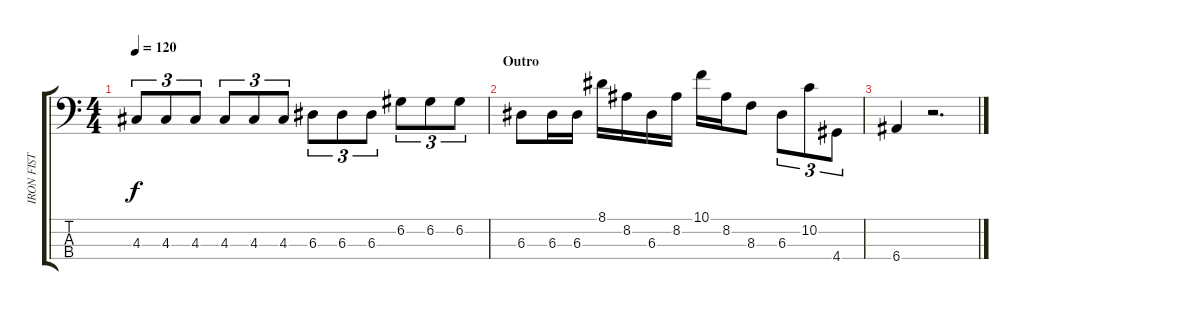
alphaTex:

\track ("IRON FIST" "IRON FIST") {instrument electricbassfinger}
\staff {score tabs}
\tuning (G2 D2 A1 E1) {hide}
\ts (4 4)
\tempo 120
\clef f4
\ks c
4.3.8{tu (3 2) dy f} 4.3.8{tu (3 2)} 4.3.8{tu (3 2)} 4.3.8{tu (3 2)} 4.3.8{tu (3 2)} 4.3.8{tu (3 2)} 6.3.8{tu (3 2)} 6.3.8{tu (3 2)} 6.3.8{tu (3 2)} 6.2.8{tu (3 2)} 6.2.8{tu (3 2)} 6.2.8{tu (3 2)} |
\section ("" "Outro")
6.3.8 6.3.16 6.3.16 8.1.16 8.2.16 6.3.16 8.2.16 10.1.16 8.2.16 8.3.8 6.3.8{tu (3 2)} 10.2.8{tu (3 2)} 4.4.8{tu (3 2)} |
6.4.4 r.2{d}
